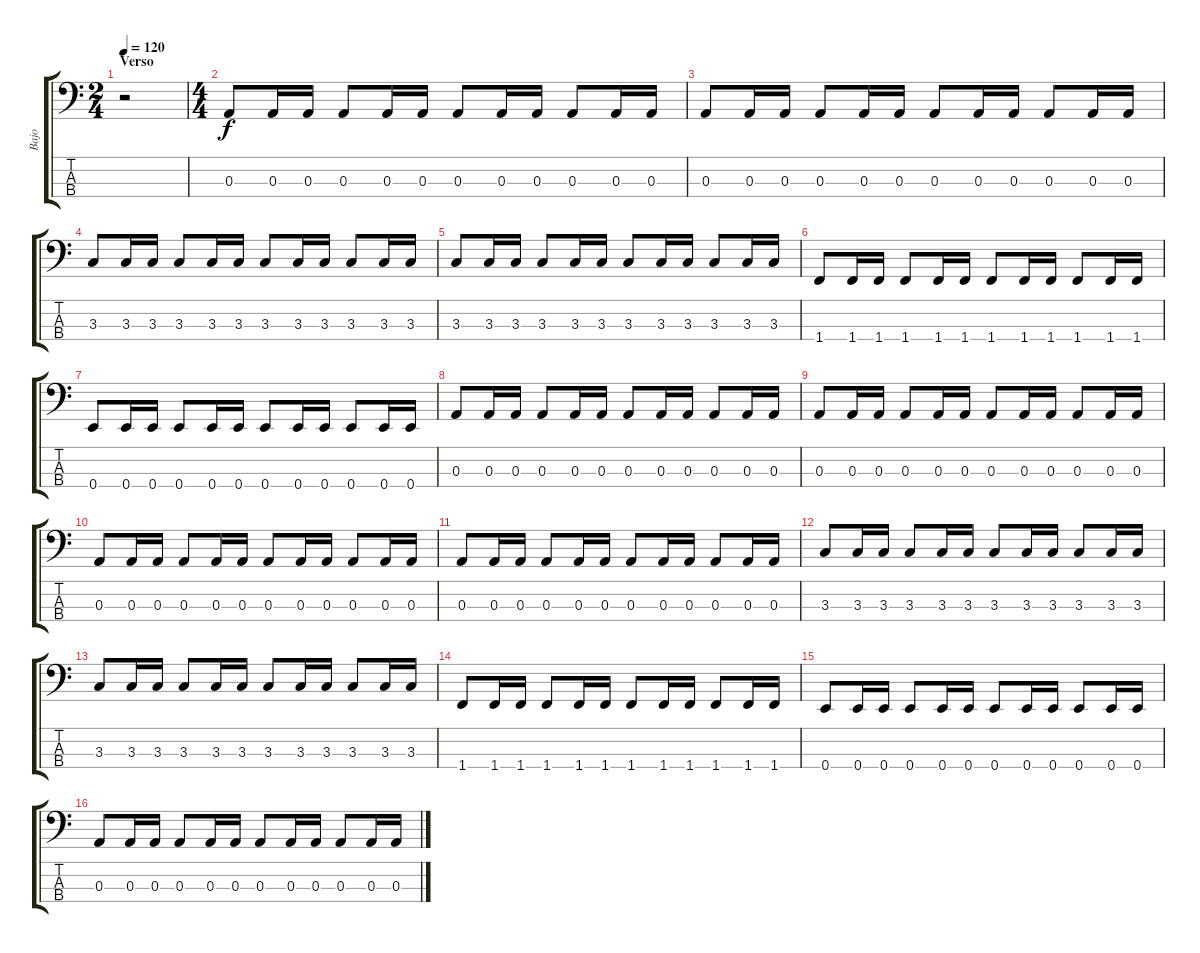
\track ("Bajo" "Bajo") {instrument electricbasspick}
\staff {score tabs}
\tuning (G2 D2 A1 E1) {hide}
\ts (2 4)
\section ("" "Verso")
\tempo 120
\clef f4
\ks c
r.2{dy f} |
\ts (4 4)
0.3.8 0.3.16 0.3.16 0.3.8 0.3.16 0.3.16 0.3.8 0.3.16 0.3.16 0.3.8 0.3.16 0.3.16 |
0.3.8 0.3.16 0.3.16 0.3.8 0.3.16 0.3.16 0.3.8 0.3.16 0.3.16 0.3.8 0.3.16 0.3.16 |
3.3.8 3.3.16 3.3.16 3.3.8 3.3.16 3.3.16 3.3.8 3.3.16 3.3.16 3.3.8 3.3.16 3.3.16 |
3.3.8 3.3.16 3.3.16 3.3.8 3.3.16 3.3.16 3.3.8 3.3.16 3.3.16 3.3.8 3.3.16 3.3.16 |
1.4.8 1.4.16 1.4.16 1.4.8 1.4.16 1.4.16 1.4.8 1.4.16 1.4.16 1.4.8 1.4.16 1.4.16 |
0.4.8 0.4.16 0.4.16 0.4.8 0.4.16 0.4.16 0.4.8 0.4.16 0.4.16 0.4.8 0.4.16 0.4.16 |
0.3.8 0.3.16 0.3.16 0.3.8 0.3.16 0.3.16 0.3.8 0.3.16 0.3.16 0.3.8 0.3.16 0.3.16 |
0.3.8 0.3.16 0.3.16 0.3.8 0.3.16 0.3.16 0.3.8 0.3.16 0.3.16 0.3.8 0.3.16 0.3.16 |
0.3.8 0.3.16 0.3.16 0.3.8 0.3.16 0.3.16 0.3.8 0.3.16 0.3.16 0.3.8 0.3.16 0.3.16 |
0.3.8 0.3.16 0.3.16 0.3.8 0.3.16 0.3.16 0.3.8 0.3.16 0.3.16 0.3.8 0.3.16 0.3.16 |
3.3.8 3.3.16 3.3.16 3.3.8 3.3.16 3.3.16 3.3.8 3.3.16 3.3.16 3.3.8 3.3.16 3.3.16 |
3.3.8 3.3.16 3.3.16 3.3.8 3.3.16 3.3.16 3.3.8 3.3.16 3.3.16 3.3.8 3.3.16 3.3.16 |
1.4.8 1.4.16 1.4.16 1.4.8 1.4.16 1.4.16 1.4.8 1.4.16 1.4.16 1.4.8 1.4.16 1.4.16 |
0.4.8 0.4.16 0.4.16 0.4.8 0.4.16 0.4.16 0.4.8 0.4.16 0.4.16 0.4.8 0.4.16 0.4.16 |
0.3.8 0.3.16 0.3.16 0.3.8 0.3.16 0.3.16 0.3.8 0.3.16 0.3.16 0.3.8 0.3.16 0.3.16
